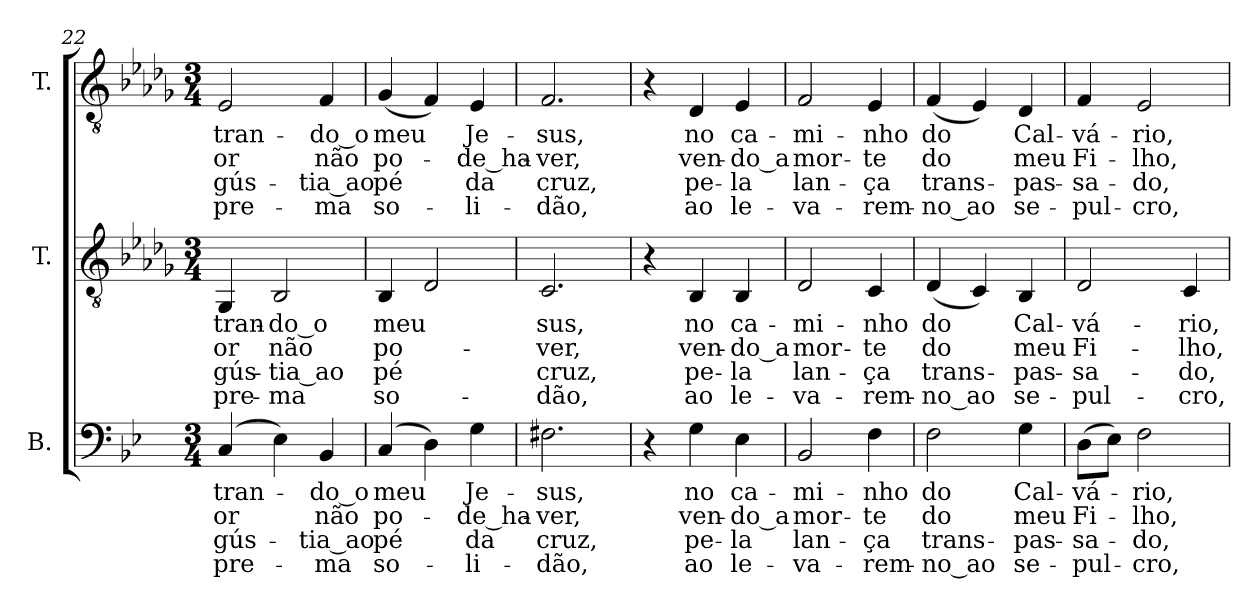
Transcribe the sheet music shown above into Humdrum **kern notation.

**kern	**text	**text	**text	**text	**kern	**text	**text	**text	**text	**kern	**text	**text	**text	**text
*part3	*part3	*part3	*part3	*part3	*part2	*part2	*part2	*part2	*part2	*part1	*part1	*part1	*part1	*part1
*staff3	*staff3	*staff3	*staff3	*staff3	*staff2	*staff2	*staff2	*staff2	*staff2	*staff1	*staff1	*staff1	*staff1	*staff1
*I"B.	*	*	*	*	*I"T.	*	*	*	*	*I"T.	*	*	*	*
*clefF4	*	*	*	*	*clefGv2	*	*	*	*	*clefGv2	*	*	*	*
*	*	*	*	*	*ITrd2c3	*	*	*	*	*ITrd2c3	*	*	*	*
*k[b-e-]	*	*	*	*	*k[b-e-]	*	*	*	*	*k[b-e-]	*	*	*	*
*g:	*	*	*	*	*g:	*	*	*	*	*g:	*	*	*	*
*M3/4	*	*	*	*	*M3/4	*	*	*	*	*M3/4	*	*	*	*
=22	=22	=22	=22	=22	=22	=22	=22	=22	=22	=22	=22	=22	=22	=22
!	!LO:LY:b:color=#000000	!LO:LY:b:color=#000000	!LO:LY:b:color=#000000	!LO:LY:b:color=#000000	!	!	!	!	!	!	!	!	!	!
!	!	!	!	!	!	!LO:LY:b:color=#000000	!LO:LY:b:color=#000000	!LO:LY:b:color=#000000	!LO:LY:b:color=#000000	!	!	!	!	!
!	!	!	!	!	!	!	!	!	!	!	!LO:LY:b:color=#000000	!LO:LY:b:color=#000000	!LO:LY:b:color=#000000	!LO:LY:b:color=#000000
(4Ci/	-tran-	-or	-gús-	-pre-	4EE-i/	-tran-	-or	-gús-	-pre-	2Ci/	-tran-	-or	-gús-	-pre-
!	!	!	!	!	!	!LO:LY:b:color=#000000	!LO:LY:b:color=#000000	!LO:LY:b:color=#000000	!LO:LY:b:color=#000000	!	!	!	!	!
4E-i\)	.	.	.	.	2GGi/	-do_o	não	-tia_ao	-ma	.	.	.	.	.
!	!LO:LY:b:color=#000000	!LO:LY:b:color=#000000	!LO:LY:b:color=#000000	!LO:LY:b:color=#000000	!	!	!	!	!	!	!	!	!	!
!	!	!	!	!	!	!	!	!	!	!	!LO:LY:b:color=#000000	!LO:LY:b:color=#000000	!LO:LY:b:color=#000000	!LO:LY:b:color=#000000
4BB-i/	-do_o	não	-tia_ao	-ma	.	.	.	.	.	4Di/	-do_o	não	-tia_ao	-ma
=23	=23	=23	=23	=23	=23	=23	=23	=23	=23	=23	=23	=23	=23	=23
!	!LO:LY:b:color=#000000	!LO:LY:b:color=#000000	!LO:LY:b:color=#000000	!LO:LY:b:color=#000000	!	!	!	!	!	!	!	!	!	!
!	!	!	!	!	!	!LO:LY:b:color=#000000	!LO:LY:b:color=#000000	!LO:LY:b:color=#000000	!LO:LY:b:color=#000000	!	!	!	!	!
!	!	!	!	!	!	!	!	!	!	!	!LO:LY:b:color=#000000	!LO:LY:b:color=#000000	!LO:LY:b:color=#000000	!LO:LY:b:color=#000000
(4Ci/	meu	po-	pé	so-	4GGi/	meu	po-	pé	so-	(4E-i/	meu	po-	pé	so-
4Di\)	.	.	.	.	2BB-i/	.	.	.	.	4Di/)	.	.	.	.
!	!LO:LY:b:color=#000000	!LO:LY:b:color=#000000	!LO:LY:b:color=#000000	!LO:LY:b:color=#000000	!	!	!	!	!	!	!	!	!	!
!	!	!	!	!	!	!	!	!	!	!	!LO:LY:b:color=#000000	!LO:LY:b:color=#000000	!LO:LY:b:color=#000000	!LO:LY:b:color=#000000
4Gi\	Je-	-de_ha-	da	-li-	.	.	.	.	.	4Ci/	Je-	-de_ha-	da	-li-
=24	=24	=24	=24	=24	=24	=24	=24	=24	=24	=24	=24	=24	=24	=24
!	!LO:LY:b:color=#000000	!LO:LY:b:color=#000000	!LO:LY:b:color=#000000	!LO:LY:b:color=#000000	!	!	!	!	!	!	!	!	!	!
!	!	!	!	!	!	!LO:LY:b:color=#000000	!LO:LY:b:color=#000000	!LO:LY:b:color=#000000	!LO:LY:b:color=#000000	!	!	!	!	!
!	!	!	!	!	!	!	!	!	!	!	!LO:LY:b:color=#000000	!LO:LY:b:color=#000000	!LO:LY:b:color=#000000	!LO:LY:b:color=#000000
2.F#Xi\	-sus,	-ver,	cruz,	-dão,	2.AAi/	-sus,	-ver,	cruz,	-dão,	2.Di/	-sus,	-ver,	cruz,	-dão,
!!LO:LB:g=z
=25	=25	=25	=25	=25	=25	=25	=25	=25	=25	=25	=25	=25	=25	=25
4r	.	.	.	.	4r	.	.	.	.	4r	.	.	.	.
!	!LO:LY:b:color=#000000	!LO:LY:b:color=#000000	!LO:LY:b:color=#000000	!LO:LY:b:color=#000000	!	!	!	!	!	!	!	!	!	!
!	!	!	!	!	!	!LO:LY:b:color=#000000	!LO:LY:b:color=#000000	!LO:LY:b:color=#000000	!LO:LY:b:color=#000000	!	!	!	!	!
!	!	!	!	!	!	!	!	!	!	!	!LO:LY:b:color=#000000	!LO:LY:b:color=#000000	!LO:LY:b:color=#000000	!LO:LY:b:color=#000000
4Gi\	no	ven-	pe-	ao	4GGi/	no	ven-	pe-	ao	4BB-i/	no	ven-	pe-	ao
!	!LO:LY:b:color=#000000	!LO:LY:b:color=#000000	!LO:LY:b:color=#000000	!LO:LY:b:color=#000000	!	!	!	!	!	!	!	!	!	!
!	!	!	!	!	!	!LO:LY:b:color=#000000	!LO:LY:b:color=#000000	!LO:LY:b:color=#000000	!LO:LY:b:color=#000000	!	!	!	!	!
!	!	!	!	!	!	!	!	!	!	!	!LO:LY:b:color=#000000	!LO:LY:b:color=#000000	!LO:LY:b:color=#000000	!LO:LY:b:color=#000000
4E-i\	ca-	-do_a	-la	le-	4GGi/	ca-	-do_a	-la	le-	4Ci/	ca-	-do_a	-la	le-
=26	=26	=26	=26	=26	=26	=26	=26	=26	=26	=26	=26	=26	=26	=26
!	!LO:LY:b:color=#000000	!LO:LY:b:color=#000000	!LO:LY:b:color=#000000	!LO:LY:b:color=#000000	!	!	!	!	!	!	!	!	!	!
!	!	!	!	!	!	!LO:LY:b:color=#000000	!LO:LY:b:color=#000000	!LO:LY:b:color=#000000	!LO:LY:b:color=#000000	!	!	!	!	!
!	!	!	!	!	!	!	!	!	!	!	!LO:LY:b:color=#000000	!LO:LY:b:color=#000000	!LO:LY:b:color=#000000	!LO:LY:b:color=#000000
2BB-i/	-mi-	mor-	lan-	-va-	2BB-i/	-mi-	mor-	lan-	-va-	2Di/	-mi-	mor-	lan-	-va-
!	!LO:LY:b:color=#000000	!LO:LY:b:color=#000000	!LO:LY:b:color=#000000	!LO:LY:b:color=#000000	!	!	!	!	!	!	!	!	!	!
!	!	!	!	!	!	!LO:LY:b:color=#000000	!LO:LY:b:color=#000000	!LO:LY:b:color=#000000	!LO:LY:b:color=#000000	!	!	!	!	!
!	!	!	!	!	!	!	!	!	!	!	!LO:LY:b:color=#000000	!LO:LY:b:color=#000000	!LO:LY:b:color=#000000	!LO:LY:b:color=#000000
4Fi\	-nho	-te	-ça	-rem-	4AAi/	-nho	-te	-ça	-rem-	4Ci/	-nho	-te	-ça	-rem-
=27	=27	=27	=27	=27	=27	=27	=27	=27	=27	=27	=27	=27	=27	=27
!	!LO:LY:b:color=#000000	!LO:LY:b:color=#000000	!LO:LY:b:color=#000000	!LO:LY:b:color=#000000	!	!	!	!	!	!	!	!	!	!
!	!	!	!	!	!	!LO:LY:b:color=#000000	!LO:LY:b:color=#000000	!LO:LY:b:color=#000000	!LO:LY:b:color=#000000	!	!	!	!	!
!	!	!	!	!	!	!	!	!	!	!	!LO:LY:b:color=#000000	!LO:LY:b:color=#000000	!LO:LY:b:color=#000000	!LO:LY:b:color=#000000
2Fi\	do	do	trans-	-no_ao	(4BB-i/	do	do	trans-	-no_ao	(4Di/	do	do	trans-	-no_ao
.	.	.	.	.	4AAi/)	.	.	.	.	4Ci/)	.	.	.	.
!	!LO:LY:b:color=#000000	!LO:LY:b:color=#000000	!LO:LY:b:color=#000000	!LO:LY:b:color=#000000	!	!	!	!	!	!	!	!	!	!
!	!	!	!	!	!	!LO:LY:b:color=#000000	!LO:LY:b:color=#000000	!LO:LY:b:color=#000000	!LO:LY:b:color=#000000	!	!	!	!	!
!	!	!	!	!	!	!	!	!	!	!	!LO:LY:b:color=#000000	!LO:LY:b:color=#000000	!LO:LY:b:color=#000000	!LO:LY:b:color=#000000
4Gi\	Cal-	meu	-pas-	se-	4GGi/	Cal-	meu	-pas-	se-	4BB-i/	Cal-	meu	-pas-	se-
=28	=28	=28	=28	=28	=28	=28	=28	=28	=28	=28	=28	=28	=28	=28
!	!LO:LY:b:color=#000000	!LO:LY:b:color=#000000	!LO:LY:b:color=#000000	!LO:LY:b:color=#000000	!	!	!	!	!	!	!	!	!	!
!	!	!	!	!	!	!LO:LY:b:color=#000000	!LO:LY:b:color=#000000	!LO:LY:b:color=#000000	!LO:LY:b:color=#000000	!	!	!	!	!
!	!	!	!	!	!	!	!	!	!	!	!LO:LY:b:color=#000000	!LO:LY:b:color=#000000	!LO:LY:b:color=#000000	!LO:LY:b:color=#000000
(8Di\L	-vá-	Fi-	-sa-	-pul-	2BB-i/	-vá-	Fi-	-sa-	-pul-	4Di/	-vá-	Fi-	-sa-	-pul-
8E-i\J)	.	.	.	.	.	.	.	.	.	.	.	.	.	.
!	!LO:LY:b:color=#000000	!LO:LY:b:color=#000000	!LO:LY:b:color=#000000	!LO:LY:b:color=#000000	!	!	!	!	!	!	!	!	!	!
!	!	!	!	!	!	!	!	!	!	!	!LO:LY:b:color=#000000	!LO:LY:b:color=#000000	!LO:LY:b:color=#000000	!LO:LY:b:color=#000000
2Fi\	-rio,	-lho,	-do,	-cro,	.	.	.	.	.	2Ci/	-rio,	-lho,	-do,	-cro,
!	!	!	!	!	!	!LO:LY:b:color=#000000	!LO:LY:b:color=#000000	!LO:LY:b:color=#000000	!LO:LY:b:color=#000000	!	!	!	!	!
.	.	.	.	.	4AAi/	-rio,	-lho,	-do,	-cro,	.	.	.	.	.
=	=	=	=	=	=	=	=	=	=	=	=	=	=	=
*-	*-	*-	*-	*-	*-	*-	*-	*-	*-	*-	*-	*-	*-	*-
